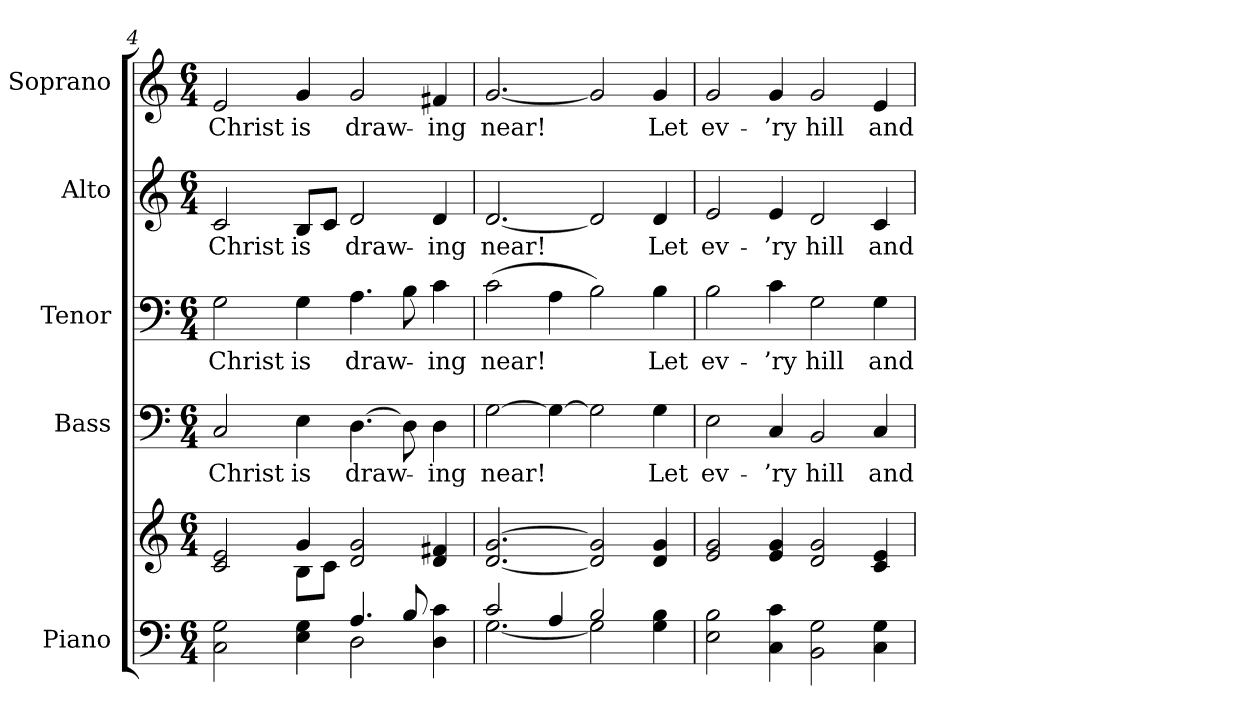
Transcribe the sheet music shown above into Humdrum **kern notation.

**kern	**kern	**kern	**text	**kern	**text	**kern	**text	**kern	**text
*part5	*part5	*part4	*part4	*part3	*part3	*part2	*part2	*part1	*part1
*staff6	*staff5	*staff4	*staff4	*staff3	*staff3	*staff2	*staff2	*staff1	*staff1
*I"Piano	*	*I"Bass	*	*I"Tenor	*	*I"Alto	*	*I"Soprano	*
*I'Pno.	*	*I'B.	*	*I'T.	*	*I'A.	*	*I'S.	*
!!LO:PB:g=z
*clefF4	*clefG2	*clefF4	*	*clefF4	*	*clefG2	*	*clefG2	*
*k[]	*k[]	*k[]	*	*k[]	*	*k[]	*	*k[]	*
*C:	*C:	*C:	*	*C:	*	*C:	*	*C:	*
*M6/4	*M6/4	*M6/4	*	*M6/4	*	*M6/4	*	*M6/4	*
=4	=4	=4	=4	=4	=4	=4	=4	=4	=4
*^	*^	*	*	*	*	*	*	*	*
!	!	!	!	!	!LO:LY:b:color=#000000	!	!	!	!	!	!
!	!	!	!	!	!	!	!LO:LY:b:color=#000000	!	!	!	!
!	!	!	!	!	!	!	!	!	!LO:LY:b:color=#000000	!	!
!	!	!	!	!	!	!	!	!	!	!	!LO:LY:b:color=#000000
2Ci\ 2Gi	2.ryy	2ci/ 2ei	4ryy	2Ci/	Christ	2Gi\	Christ	2ci/	Christ	2ei/	Christ
.	.	.	4ryy	.	.	.	.	.	.	.	.
!	!	!	!	!	!LO:LY:b:color=#000000	!	!	!	!	!	!
!	!	!	!	!	!	!	!LO:LY:b:color=#000000	!	!	!	!
!	!	!	!	!	!	!	!	!	!LO:LY:b:color=#000000	!	!
!	!	!	!	!	!	!	!	!	!	!	!LO:LY:b:color=#000000
4Ei\ 4Gi	.	4gi/	8Bi\L	4Ei\	is	4Gi\	is	8Bi/L	is	4gi/	is
.	.	.	8ci\J	.	.	.	.	8ci/J	.	.	.
!	!	!	!	!	!LO:LY:b:color=#000000	!	!	!	!	!	!
!	!	!	!	!	!	!	!LO:LY:b:color=#000000	!	!	!	!
!	!	!	!	!	!	!	!	!	!LO:LY:b:color=#000000	!	!
!	!	!	!	!	!	!	!	!	!	!	!LO:LY:b:color=#000000
4.Ai/	2Di\	2di/ 2gi	2.ryy	[>4.Di\	draw-	4.Ai\	draw-	2di/	draw-	2gi/	draw-
8Bi/	.	.	.	(8Di\]	.	8Bi\	.	.	.	.	.
!	!	!	!	!	!LO:LY:b:color=#000000	!	!	!	!	!	!
!	!	!	!	!	!	!	!LO:LY:b:color=#000000	!	!	!	!
!	!	!	!	!	!	!	!	!	!LO:LY:b:color=#000000	!	!
!	!	!	!	!	!	!	!	!	!	!	!LO:LY:b:color=#000000
4Di\ 4ci	4ryy	4di/ 4f#Xi	.	4Di\	-ing	4ci\	-ing	4di/	-ing	4f#Xi/	-ing
*	*	*v	*v	*	*	*	*	*	*	*	*
=5	=5	=5	=5	=5	=5	=5	=5	=5	=5	=5
!	!	!	!	!LO:LY:b:color=#000000	!	!	!	!	!	!
!	!	!	!	!	!	!LO:LY:b:color=#000000	!	!	!	!
!	!	!	!	!	!	!	!	!LO:LY:b:color=#000000	!	!
!	!	!	!	!	!	!	!	!	!	!LO:LY:b:color=#000000
2ci/	[<2.Gi\	[<2.di/ [>2.gi	[>2Gi\	near!	(2ci\	near!	[<2.di/	near!	[<2.gi/	near!
4Ai/	.	.	4Gi\_>	.	4Ai\	.	.	.	.	.
2Bi/	2Gi\]	2di/] 2gi]	2Gi\]	.	2Bi\)	.	2di/]	.	2gi/]	.
!	!	!	!	!LO:LY:b:color=#000000	!	!	!	!	!	!
!	!	!	!	!	!	!LO:LY:b:color=#000000	!	!	!	!
!	!	!	!	!	!	!	!	!LO:LY:b:color=#000000	!	!
!	!	!	!	!	!	!	!	!	!	!LO:LY:b:color=#000000
4Gi\ 4Bi	4ryy	4di/ 4gi	4Gi\	Let	4Bi\	Let	4di/	Let	4gi/	Let
*v	*v	*	*	*	*	*	*	*	*	*
!!LO:PB:g=z
=6	=6	=6	=6	=6	=6	=6	=6	=6	=6
*^	*	*	*	*	*	*	*	*	*
!	!	!	!	!LO:LY:b:color=#000000	!	!	!	!	!	!
*v	*v	*	*	*	*	*	*	*	*	*
*^	*	*	*	*	*	*	*	*	*
!	!	!	!	!	!	!LO:LY:b:color=#000000	!	!	!	!
*v	*v	*	*	*	*	*	*	*	*	*
*^	*	*	*	*	*	*	*	*	*
!	!	!	!	!	!	!	!	!LO:LY:b:color=#000000	!	!
*v	*v	*	*	*	*	*	*	*	*	*
*^	*	*	*	*	*	*	*	*	*
!	!	!	!	!	!	!	!	!	!	!LO:LY:b:color=#000000
*v	*v	*	*	*	*	*	*	*	*	*
2Ei\ 2Bi	2ei/ 2gi	2Ei\	ev-	2Bi\	ev-	2ei/	ev-	2gi/	ev-
!	!	!	!LO:LY:b:color=#000000	!	!	!	!	!	!
!	!	!	!	!	!LO:LY:b:color=#000000	!	!	!	!
!	!	!	!	!	!	!	!LO:LY:b:color=#000000	!	!
!	!	!	!	!	!	!	!	!	!LO:LY:b:color=#000000
4Ci\ 4ci	4ei/ 4gi	4Ci/	-’ry	4ci\	-’ry	4ei/	-’ry	4gi/	-’ry
!	!	!	!LO:LY:b:color=#000000	!	!	!	!	!	!
!	!	!	!	!	!LO:LY:b:color=#000000	!	!	!	!
!	!	!	!	!	!	!	!LO:LY:b:color=#000000	!	!
!	!	!	!	!	!	!	!	!	!LO:LY:b:color=#000000
2BBi\ 2Gi	2di/ 2gi	2BBi/	hill	2Gi\	hill	2di/	hill	2gi/	hill
!	!	!	!LO:LY:b:color=#000000	!	!	!	!	!	!
!	!	!	!	!	!LO:LY:b:color=#000000	!	!	!	!
!	!	!	!	!	!	!	!LO:LY:b:color=#000000	!	!
!	!	!	!	!	!	!	!	!	!LO:LY:b:color=#000000
4Ci\ 4Gi	4ci/ 4ei	4Ci/	and	4Gi\	and	4ci/	and	4ei/	and
=	=	=	=	=	=	=	=	=	=
*-	*-	*-	*-	*-	*-	*-	*-	*-	*-
